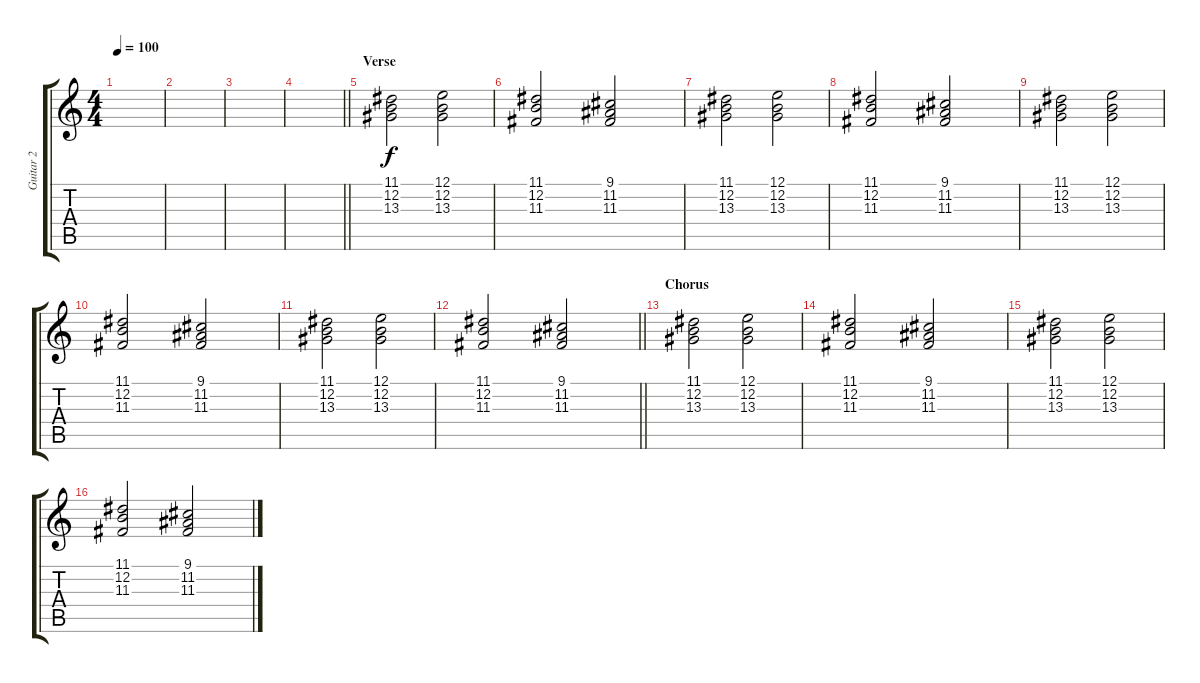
\track ("Guitar 2  (Melotron Arr.)" "Guitar 2  ") {instrument pad2warm}
\staff {score tabs}
\tuning (E4 B3 G3 D3 A2 E2) {hide}
\ts (4 4)
\tempo 100
\clef g2
\ks c
|
|
|
\barLineRight lightlight
|
\section ("" "Verse")
(11.1 12.2 13.3).2 (12.1 12.2 13.3).2 |
(11.1 12.2 11.3).2 (9.1 11.2 11.3).2 |
(11.1 12.2 13.3).2 (12.1 12.2 13.3).2 |
(11.1 12.2 11.3).2 (9.1 11.2 11.3).2 |
(11.1 12.2 13.3).2 (12.1 12.2 13.3).2 |
(11.1 12.2 11.3).2 (9.1 11.2 11.3).2 |
(11.1 12.2 13.3).2 (12.1 12.2 13.3).2 |
\barLineRight lightlight
(11.1 12.2 11.3).2 (9.1 11.2 11.3).2 |
\section ("" "Chorus")
(11.1 12.2 13.3).2 (12.1 12.2 13.3).2 |
(11.1 12.2 11.3).2 (9.1 11.2 11.3).2 |
(11.1 12.2 13.3).2 (12.1 12.2 13.3).2 |
(11.1 12.2 11.3).2 (9.1 11.2 11.3).2
